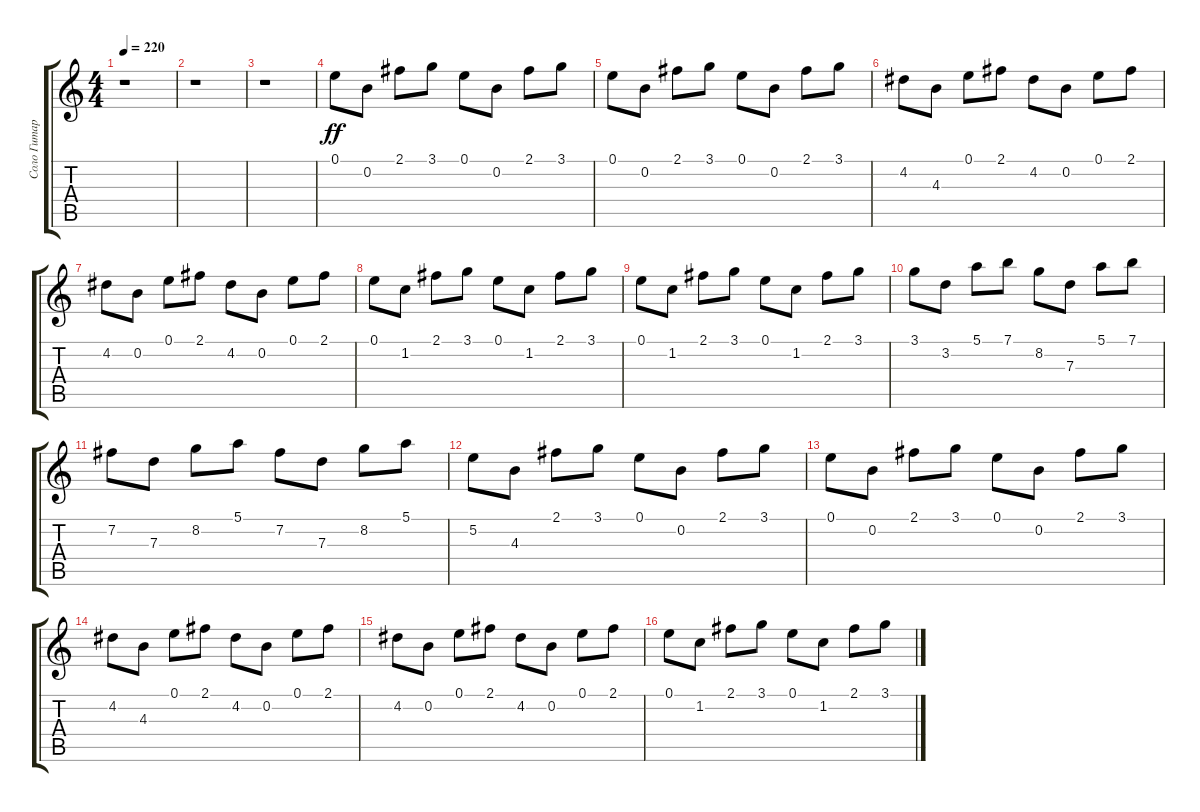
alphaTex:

\track ("Соло Гитара" "Соло Гитар") {instrument overdrivenguitar}
\staff {score tabs}
\tuning (E4 B3 G3 D3 A2 E2) {hide}
\ts (4 4)
\tempo 220
\clef g2
\ks c
r.1{dy ff} |
r.1 |
r.1 |
0.1.8 0.2.8 2.1.8 3.1.8 0.1.8 0.2.8 2.1.8 3.1.8 |
0.1.8 0.2.8 2.1.8 3.1.8 0.1.8 0.2.8 2.1.8 3.1.8 |
4.2.8 4.3.8 0.1.8 2.1.8 4.2.8 0.2.8 0.1.8 2.1.8 |
4.2.8 0.2.8 0.1.8 2.1.8 4.2.8 0.2.8 0.1.8 2.1.8 |
0.1.8 1.2.8 2.1.8 3.1.8 0.1.8 1.2.8 2.1.8 3.1.8 |
0.1.8 1.2.8 2.1.8 3.1.8 0.1.8 1.2.8 2.1.8 3.1.8 |
3.1.8 3.2.8 5.1.8 7.1.8 8.2.8 7.3.8 5.1.8 7.1.8 |
7.2.8 7.3.8 8.2.8 5.1.8 7.2.8 7.3.8 8.2.8 5.1.8 |
5.2.8 4.3.8 2.1.8 3.1.8 0.1.8 0.2.8 2.1.8 3.1.8 |
0.1.8 0.2.8 2.1.8 3.1.8 0.1.8 0.2.8 2.1.8 3.1.8 |
4.2.8 4.3.8 0.1.8 2.1.8 4.2.8 0.2.8 0.1.8 2.1.8 |
4.2.8 0.2.8 0.1.8 2.1.8 4.2.8 0.2.8 0.1.8 2.1.8 |
0.1.8 1.2.8 2.1.8 3.1.8 0.1.8 1.2.8 2.1.8 3.1.8
